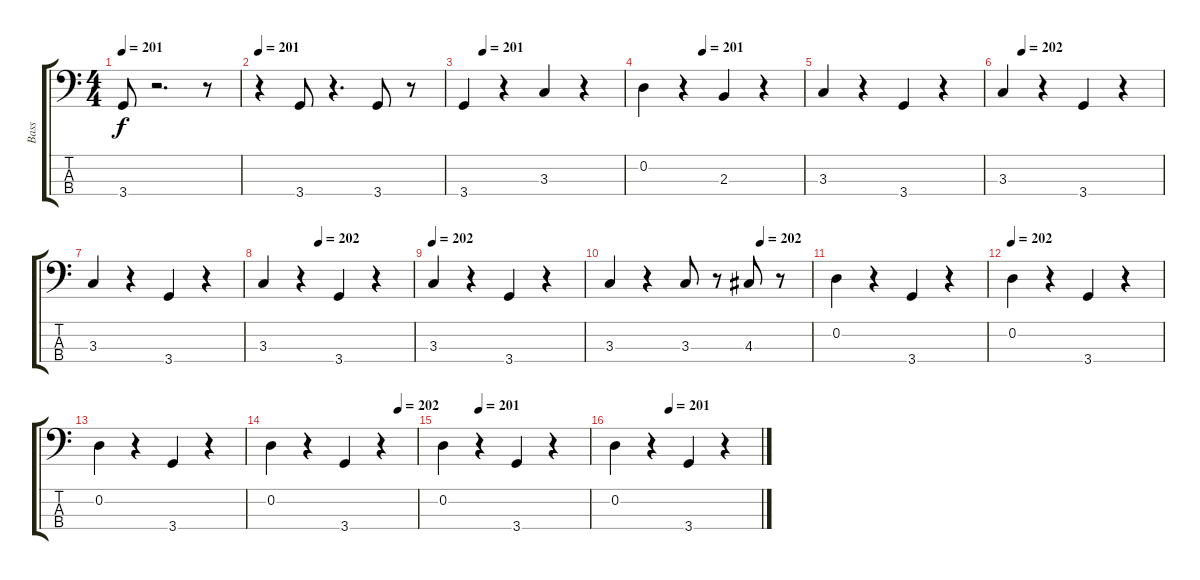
\track ("Bass" "Bass") {instrument fretlessbass}
\staff {score tabs}
\tuning (G2 D2 A1 E1) {hide}
\ts (4 4)
\tempo 201
\clef f4
\ks c
3.4.8{dy f} r.2{d} r.8 |
\tempo 201
r.4 3.4.8 r.4{d} 3.4.8 r.8 |
\tempo (201 0.125)
3.4.4 r.4 3.3.4 r.4 |
\tempo (201 0.375)
0.2.4 r.4 2.3.4 r.4 |
3.3.4 r.4 3.4.4 r.4 |
\tempo (202 0.125)
3.3.4 r.4 3.4.4 r.4 |
3.3.4 r.4 3.4.4 r.4 |
\tempo (202 0.375)
3.3.4 r.4 3.4.4 r.4 |
\tempo 202
3.3.4 r.4 3.4.4 r.4 |
\tempo (202 0.75)
3.3.4 r.4 3.3.8 r.8 4.3.8 r.8 |
0.2.4 r.4 3.4.4 r.4 |
\tempo 202
0.2.4 r.4 3.4.4 r.4 |
0.2.4 r.4 3.4.4 r.4 |
\tempo (202 0.875)
0.2.4 r.4 3.4.4 r.4 |
\tempo (201 0.25)
0.2.4 r.4 3.4.4 r.4 |
\tempo (201 0.375)
0.2.4 r.4 3.4.4 r.4
